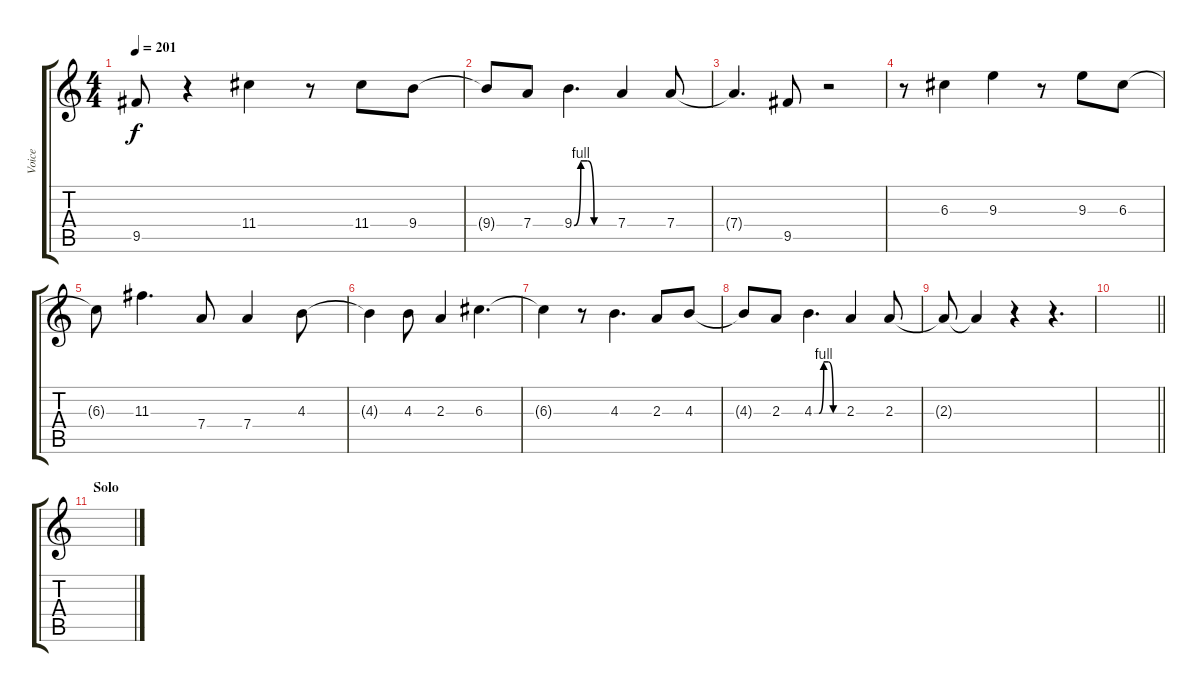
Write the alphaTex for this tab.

\track ("Voice" "Voice") {instrument overdrivenguitar}
\staff {score tabs}
\tuning (E4 B3 G3 D3 A2 E2) {hide}
\ts (4 4)
\tempo 201
\clef g2
\ks c
9.5.8{dy f} r.4 11.4.4 r.8 11.4.8 9.4.8 |
9.4{t}.8 7.4.8 9.4{be (custom 0 0 10 4 20 4 30 0 60 0)}.4{d} 7.4.4 7.4.8 |
7.4{t}.4{d} 9.5.8 r.2 |
r.8 6.3.4 9.3.4 r.8 9.3.8 6.3.8 |
6.3{t}.8 11.3.4{d} 7.4.8 7.4.4 4.3.8 |
4.3{t}.4 4.3.8 2.3.4 6.3.4{d} |
6.3{t}.4 r.8 4.3.4{d} 2.3.8 4.3.8 |
4.3{t}.8 2.3.8 4.3{be (custom 0 0 10 0 20 4 30 4 40 0 60 0)}.4{d} 2.3.4 2.3.8 |
2.3{t}.8 2.3{t}.4 r.4 r.4{d} |
\barLineRight lightlight
|
\section ("" "Solo")
